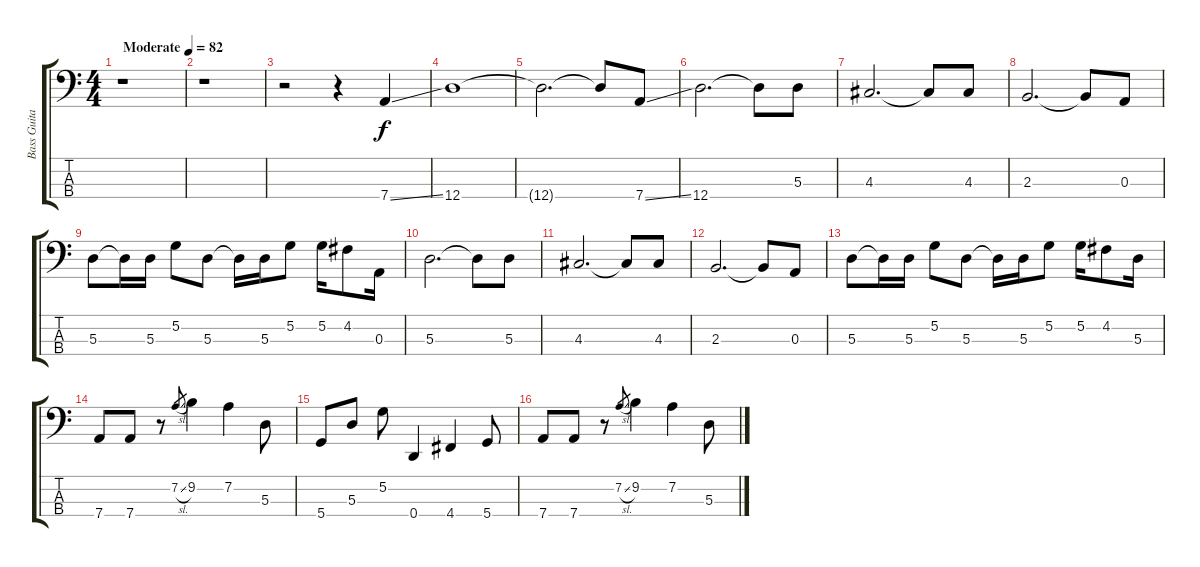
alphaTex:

\track ("Bass Guitar" "Bass Guita") {instrument electricbassfinger}
\staff {score tabs}
\tuning (G2 D2 A1 D1) {hide}
\ts (4 4)
\tempo (82 "Moderate")
\clef f4
\ks c
r.1{dy f instrument electricbassfinger} |
r.1 |
r.2 r.4 7.4{ss}.4 |
12.4.1 |
12.4{t}.2{d} 12.4{t}.8 7.4{ss}.8 |
12.4.2{d} 12.4{t}.8 5.3.8 |
4.3.2{d} 4.3{t}.8 4.3.8 |
2.3.2{d} 2.3{t}.8 0.3.8 |
5.3.8 5.3{t}.16 5.3.16 5.2.8 5.3.8 5.3{t}.16 5.3.16 5.2.8 5.2.16 4.2.8 0.3.16 |
5.3.2{d} 5.3{t}.8 5.3.8 |
4.3.2{d} 4.3{t}.8 4.3.8 |
2.3.2{d} 2.3{t}.8 0.3.8 |
5.3.8 5.3{t}.16 5.3.16 5.2.8 5.3.8 5.3{t}.16 5.3.16 5.2.8 5.2.16 4.2.8 5.3.16 |
7.4.8 7.4.8 r.8 7.2{sl}.8{gr} 9.2.4 7.2.4 5.3.8 |
5.4.8 5.3.8 5.2.8 0.4.4 4.4.4 5.4.8 |
7.4.8 7.4.8 r.8 7.2{sl}.8{gr} 9.2.4 7.2.4 5.3.8
